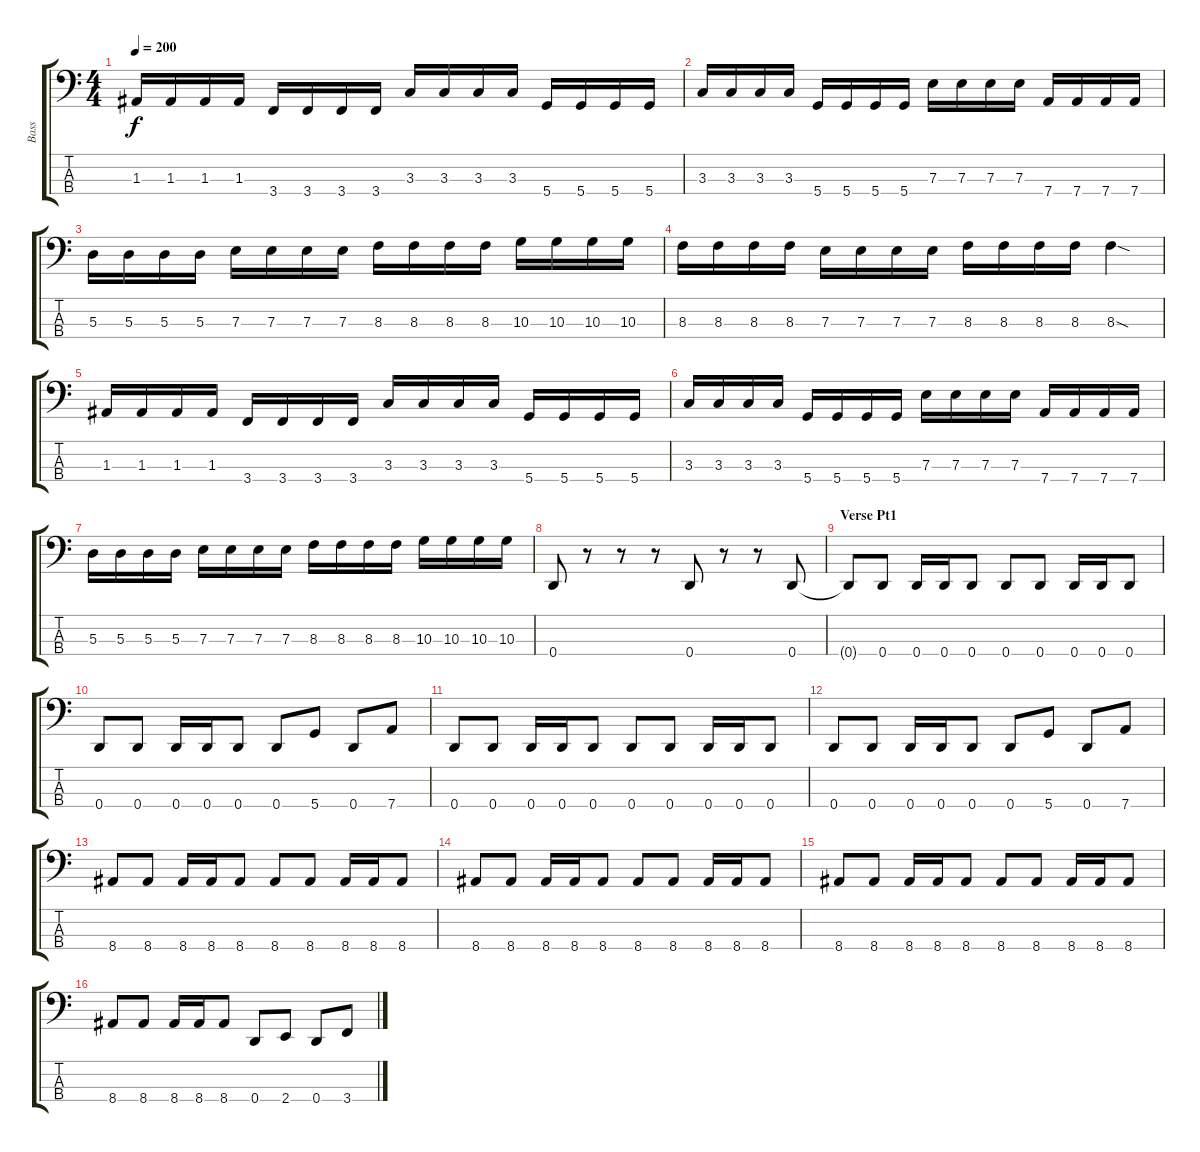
\track ("Bass" "Bass") {instrument electricbasspick}
\staff {score tabs}
\tuning (G2 D2 A1 D1) {hide}
\ts (4 4)
\tempo 200
\clef f4
\ks c
1.3.16{dy f} 1.3.16 1.3.16 1.3.16 3.4.16 3.4.16 3.4.16 3.4.16 3.3.16 3.3.16 3.3.16 3.3.16 5.4.16 5.4.16 5.4.16 5.4.16 |
3.3.16 3.3.16 3.3.16 3.3.16 5.4.16 5.4.16 5.4.16 5.4.16 7.3.16 7.3.16 7.3.16 7.3.16 7.4.16 7.4.16 7.4.16 7.4.16 |
5.3.16 5.3.16 5.3.16 5.3.16 7.3.16 7.3.16 7.3.16 7.3.16 8.3.16 8.3.16 8.3.16 8.3.16 10.3.16 10.3.16 10.3.16 10.3.16 |
8.3.16 8.3.16 8.3.16 8.3.16 7.3.16 7.3.16 7.3.16 7.3.16 8.3.16 8.3.16 8.3.16 8.3.16 8.3{sod}.4 |
1.3.16 1.3.16 1.3.16 1.3.16 3.4.16 3.4.16 3.4.16 3.4.16 3.3.16 3.3.16 3.3.16 3.3.16 5.4.16 5.4.16 5.4.16 5.4.16 |
3.3.16 3.3.16 3.3.16 3.3.16 5.4.16 5.4.16 5.4.16 5.4.16 7.3.16 7.3.16 7.3.16 7.3.16 7.4.16 7.4.16 7.4.16 7.4.16 |
5.3.16 5.3.16 5.3.16 5.3.16 7.3.16 7.3.16 7.3.16 7.3.16 8.3.16 8.3.16 8.3.16 8.3.16 10.3.16 10.3.16 10.3.16 10.3.16 |
0.4.8 r.8 r.8 r.8 0.4.8 r.8 r.8 0.4.8 |
\section ("" "Verse Pt1")
0.4{t}.8 0.4.8 0.4.16 0.4.16 0.4.8 0.4.8 0.4.8 0.4.16 0.4.16 0.4.8 |
0.4.8 0.4.8 0.4.16 0.4.16 0.4.8 0.4.8 5.4.8 0.4.8 7.4.8 |
0.4.8 0.4.8 0.4.16 0.4.16 0.4.8 0.4.8 0.4.8 0.4.16 0.4.16 0.4.8 |
0.4.8 0.4.8 0.4.16 0.4.16 0.4.8 0.4.8 5.4.8 0.4.8 7.4.8 |
8.4.8 8.4.8 8.4.16 8.4.16 8.4.8 8.4.8 8.4.8 8.4.16 8.4.16 8.4.8 |
8.4.8 8.4.8 8.4.16 8.4.16 8.4.8 8.4.8 8.4.8 8.4.16 8.4.16 8.4.8 |
8.4.8 8.4.8 8.4.16 8.4.16 8.4.8 8.4.8 8.4.8 8.4.16 8.4.16 8.4.8 |
8.4.8 8.4.8 8.4.16 8.4.16 8.4.8 0.4.8 2.4.8 0.4.8 3.4.8
